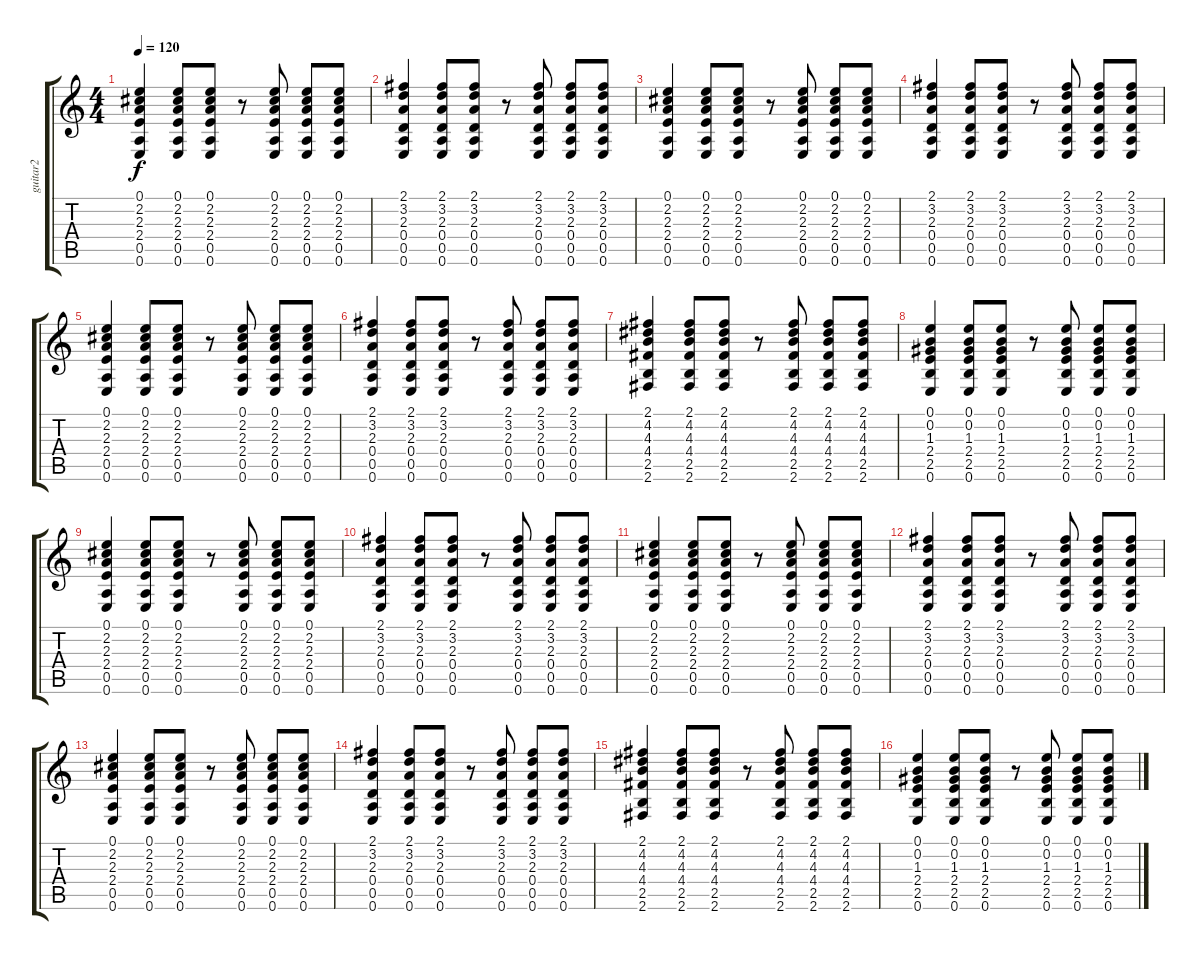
\track ("guitar2" "guitar2") {instrument acousticguitarnylon}
\staff {score tabs}
\tuning (E4 B3 G3 D3 A2 E2) {hide}
\ts (4 4)
\tempo 120
\clef g2
\ks c
(0.1 2.2 2.3 2.4 0.5 0.6).4{dy f} (0.1 2.2 2.3 2.4 0.5 0.6).8 (0.1 2.2 2.3 2.4 0.5 0.6).8 r.8 (0.1 2.2 2.3 2.4 0.5 0.6).8 (0.1 2.2 2.3 2.4 0.5 0.6).8 (0.1 2.2 2.3 2.4 0.5 0.6).8 |
(2.1 3.2 2.3 0.4 0.5 0.6).4 (2.1 3.2 2.3 0.4 0.5 0.6).8 (2.1 3.2 2.3 0.4 0.5 0.6).8 r.8 (2.1 3.2 2.3 0.4 0.5 0.6).8 (2.1 3.2 2.3 0.4 0.5 0.6).8 (2.1 3.2 2.3 0.4 0.5 0.6).8 |
(0.1 2.2 2.3 2.4 0.5 0.6).4 (0.1 2.2 2.3 2.4 0.5 0.6).8 (0.1 2.2 2.3 2.4 0.5 0.6).8 r.8 (0.1 2.2 2.3 2.4 0.5 0.6).8 (0.1 2.2 2.3 2.4 0.5 0.6).8 (0.1 2.2 2.3 2.4 0.5 0.6).8 |
(2.1 3.2 2.3 0.4 0.5 0.6).4 (2.1 3.2 2.3 0.4 0.5 0.6).8 (2.1 3.2 2.3 0.4 0.5 0.6).8 r.8 (2.1 3.2 2.3 0.4 0.5 0.6).8 (2.1 3.2 2.3 0.4 0.5 0.6).8 (2.1 3.2 2.3 0.4 0.5 0.6).8 |
(0.1 2.2 2.3 2.4 0.5 0.6).4 (0.1 2.2 2.3 2.4 0.5 0.6).8 (0.1 2.2 2.3 2.4 0.5 0.6).8 r.8 (0.1 2.2 2.3 2.4 0.5 0.6).8 (0.1 2.2 2.3 2.4 0.5 0.6).8 (0.1 2.2 2.3 2.4 0.5 0.6).8 |
(2.1 3.2 2.3 0.4 0.5 0.6).4 (2.1 3.2 2.3 0.4 0.5 0.6).8 (2.1 3.2 2.3 0.4 0.5 0.6).8 r.8 (2.1 3.2 2.3 0.4 0.5 0.6).8 (2.1 3.2 2.3 0.4 0.5 0.6).8 (2.1 3.2 2.3 0.4 0.5 0.6).8 |
(2.1 4.2 4.3 4.4 2.5 2.6).4 (2.1 4.2 4.3 4.4 2.5 2.6).8 (2.1 4.2 4.3 4.4 2.5 2.6).8 r.8 (2.1 4.2 4.3 4.4 2.5 2.6).8 (2.1 4.2 4.3 4.4 2.5 2.6).8 (2.1 4.2 4.3 4.4 2.5 2.6).8 |
(0.1 0.2 1.3 2.4 2.5 0.6).4 (0.1 0.2 1.3 2.4 2.5 0.6).8 (0.1 0.2 1.3 2.4 2.5 0.6).8 r.8 (0.1 0.2 1.3 2.4 2.5 0.6).8 (0.1 0.2 1.3 2.4 2.5 0.6).8 (0.1 0.2 1.3 2.4 2.5 0.6).8 |
(0.1 2.2 2.3 2.4 0.5 0.6).4 (0.1 2.2 2.3 2.4 0.5 0.6).8 (0.1 2.2 2.3 2.4 0.5 0.6).8 r.8 (0.1 2.2 2.3 2.4 0.5 0.6).8 (0.1 2.2 2.3 2.4 0.5 0.6).8 (0.1 2.2 2.3 2.4 0.5 0.6).8 |
(2.1 3.2 2.3 0.4 0.5 0.6).4 (2.1 3.2 2.3 0.4 0.5 0.6).8 (2.1 3.2 2.3 0.4 0.5 0.6).8 r.8 (2.1 3.2 2.3 0.4 0.5 0.6).8 (2.1 3.2 2.3 0.4 0.5 0.6).8 (2.1 3.2 2.3 0.4 0.5 0.6).8 |
(0.1 2.2 2.3 2.4 0.5 0.6).4 (0.1 2.2 2.3 2.4 0.5 0.6).8 (0.1 2.2 2.3 2.4 0.5 0.6).8 r.8 (0.1 2.2 2.3 2.4 0.5 0.6).8 (0.1 2.2 2.3 2.4 0.5 0.6).8 (0.1 2.2 2.3 2.4 0.5 0.6).8 |
(2.1 3.2 2.3 0.4 0.5 0.6).4 (2.1 3.2 2.3 0.4 0.5 0.6).8 (2.1 3.2 2.3 0.4 0.5 0.6).8 r.8 (2.1 3.2 2.3 0.4 0.5 0.6).8 (2.1 3.2 2.3 0.4 0.5 0.6).8 (2.1 3.2 2.3 0.4 0.5 0.6).8 |
(0.1 2.2 2.3 2.4 0.5 0.6).4 (0.1 2.2 2.3 2.4 0.5 0.6).8 (0.1 2.2 2.3 2.4 0.5 0.6).8 r.8 (0.1 2.2 2.3 2.4 0.5 0.6).8 (0.1 2.2 2.3 2.4 0.5 0.6).8 (0.1 2.2 2.3 2.4 0.5 0.6).8 |
(2.1 3.2 2.3 0.4 0.5 0.6).4 (2.1 3.2 2.3 0.4 0.5 0.6).8 (2.1 3.2 2.3 0.4 0.5 0.6).8 r.8 (2.1 3.2 2.3 0.4 0.5 0.6).8 (2.1 3.2 2.3 0.4 0.5 0.6).8 (2.1 3.2 2.3 0.4 0.5 0.6).8 |
(2.1 4.2 4.3 4.4 2.5 2.6).4 (2.1 4.2 4.3 4.4 2.5 2.6).8 (2.1 4.2 4.3 4.4 2.5 2.6).8 r.8 (2.1 4.2 4.3 4.4 2.5 2.6).8 (2.1 4.2 4.3 4.4 2.5 2.6).8 (2.1 4.2 4.3 4.4 2.5 2.6).8 |
(0.1 0.2 1.3 2.4 2.5 0.6).4 (0.1 0.2 1.3 2.4 2.5 0.6).8 (0.1 0.2 1.3 2.4 2.5 0.6).8 r.8 (0.1 0.2 1.3 2.4 2.5 0.6).8 (0.1 0.2 1.3 2.4 2.5 0.6).8 (0.1 0.2 1.3 2.4 2.5 0.6).8
